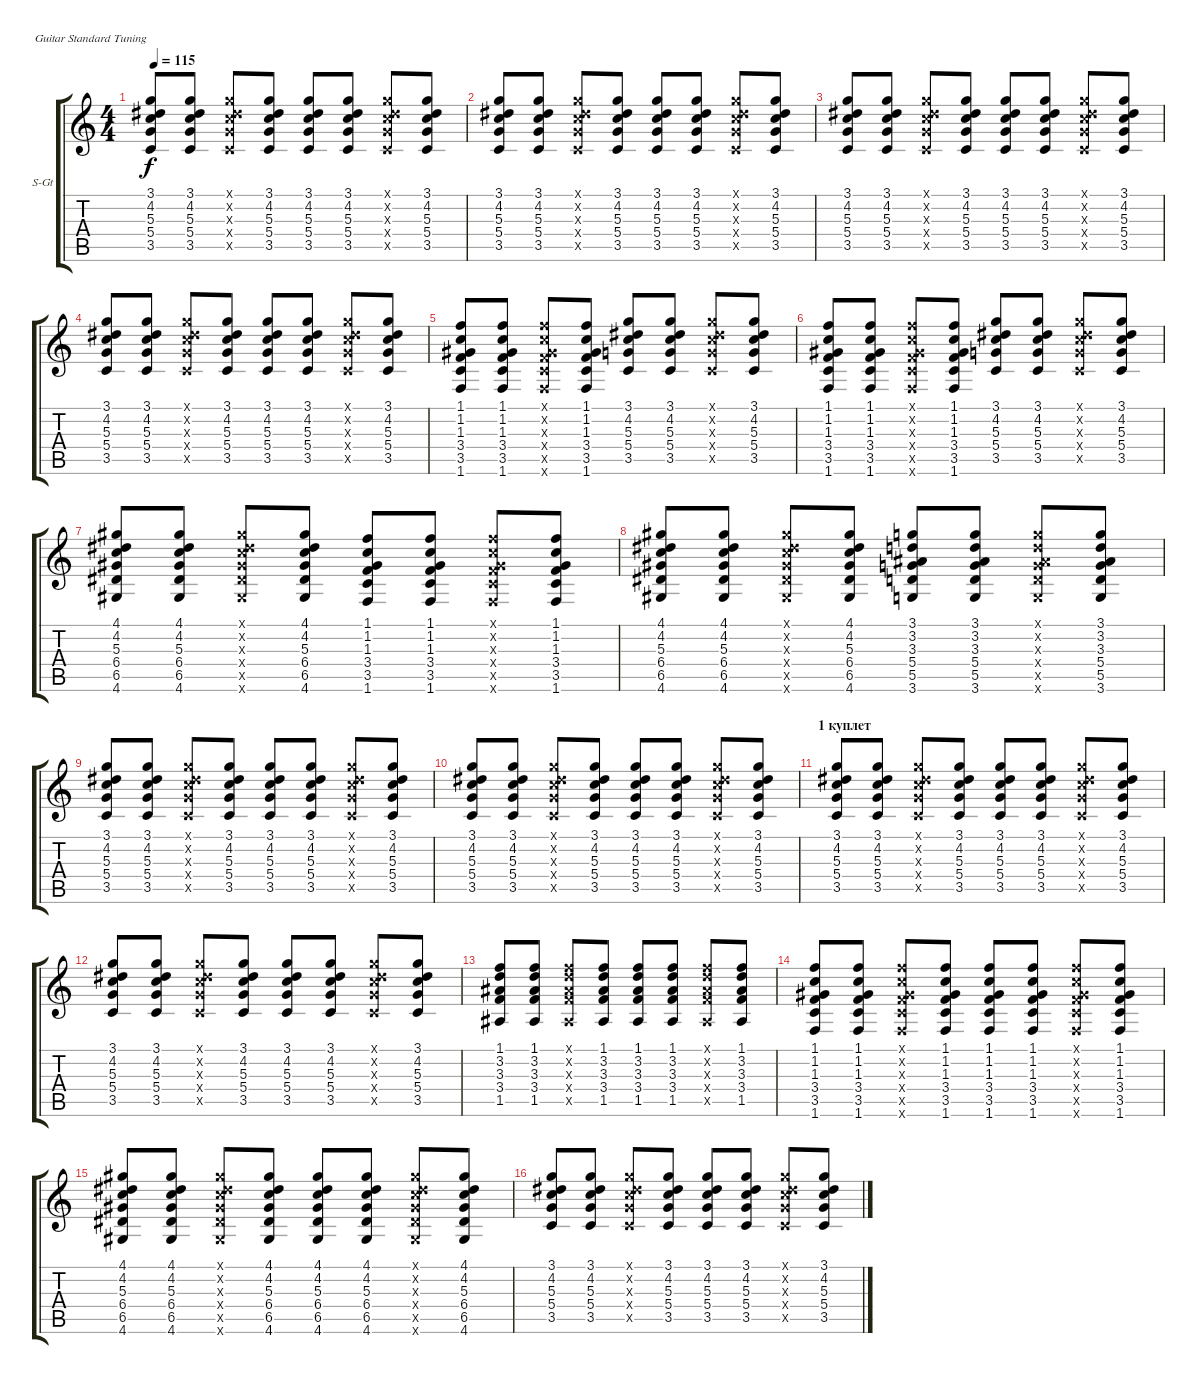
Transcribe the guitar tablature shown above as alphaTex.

\defaultSystemsLayout 4
\bracketExtendMode groupsimilarinstruments
\firstSystemTrackNameOrientation horizontal
\otherSystemsTrackNameOrientation horizontal
\track ("Steel Guitar" "S-Gt") {instrument acousticguitarsteel}
\staff {score tabs}
\tuning (E4 B3 G3 D3 A2 E2)
\ts (4 4)
\tempo 115
\clef g2
\scale
0.485477
\ks c
(3.5 3.1 5.3 5.4 4.2).8{dy f instrument acousticguitarsteel} (3.5 3.1 4.2 5.3 5.4).8 (3.5{x} 3.1{x} 4.2{x} 5.3{x} 5.4{x}).8 (3.5 3.1 4.2 5.3 5.4).8 (3.5 3.1 4.2 5.3 5.4).8 (3.5 3.1 4.2 5.3 5.4).8 (3.5{x} 3.1{x} 4.2{x} 5.3{x} 5.4{x}).8 (3.5 3.1 4.2 5.3 5.4).8 |
\scale
0.257261 (3.5 3.1 5.3 5.4 4.2).8 (3.5 3.1 4.2 5.3 5.4).8 (3.5{x} 3.1{x} 4.2{x} 5.3{x} 5.4{x}).8 (3.5 3.1 4.2 5.3 5.4).8 (3.5 3.1 4.2 5.3 5.4).8 (3.5 3.1 4.2 5.3 5.4).8 (3.5{x} 3.1{x} 4.2{x} 5.3{x} 5.4{x}).8 (3.5 3.1 4.2 5.3 5.4).8 |
\scale
0.257261 (3.5 3.1 5.3 5.4 4.2).8 (3.5 3.1 4.2 5.3 5.4).8 (3.5{x} 3.1{x} 4.2{x} 5.3{x} 5.4{x}).8 (3.5 3.1 4.2 5.3 5.4).8 (3.5 3.1 4.2 5.3 5.4).8 (3.5 3.1 4.2 5.3 5.4).8 (3.5{x} 3.1{x} 4.2{x} 5.3{x} 5.4{x}).8 (3.5 3.1 4.2 5.3 5.4).8 |
\scale
0.333333 (3.5 3.1 5.3 5.4 4.2).8 (3.5 3.1 4.2 5.3 5.4).8 (3.5{x} 3.1{x} 4.2{x} 5.3{x} 5.4{x}).8 (3.5 3.1 4.2 5.3 5.4).8 (3.5 3.1 4.2 5.3 5.4).8 (3.5 3.1 4.2 5.3 5.4).8 (3.5{x} 3.1{x} 4.2{x} 5.3{x} 5.4{x}).8 (3.5 3.1 4.2 5.3 5.4).8 |
\scale
0.333333 (1.6 1.1 1.2 1.3 3.4 3.5).8 (1.6 1.1 1.2 1.3 3.4 3.5).8 (1.6{x} 1.1{x} 1.2{x} 1.3{x} 3.4{x} 3.5{x}).8 (1.6 1.1 1.2 1.3 3.4 3.5).8 (3.5 3.1 5.3 5.4 4.2).8 (3.5 3.1 4.2 5.3 5.4).8 (3.5{x} 3.1{x} 4.2{x} 5.3{x} 5.4{x}).8 (3.5 3.1 4.2 5.3 5.4).8 |
\scale
0.333333 (1.6 1.1 1.2 1.3 3.4 3.5).8 (1.6 1.1 1.2 1.3 3.4 3.5).8 (1.6{x} 1.1{x} 1.2{x} 1.3{x} 3.4{x} 3.5{x}).8 (1.6 1.1 1.2 1.3 3.4 3.5).8 (3.5 3.1 5.3 5.4 4.2).8 (3.5 3.1 4.2 5.3 5.4).8 (3.5{x} 3.1{x} 4.2{x} 5.3{x} 5.4{x}).8 (3.5 3.1 4.2 5.3 5.4).8 |
\scale
0.333333 (4.6 4.1 4.2 5.3 6.4 6.5).8 (4.6 4.1 4.2 5.3 6.4 6.5).8 (4.6{x} 4.1{x} 4.2{x} 5.3{x} 6.4{x} 6.5{x}).8 (4.6 4.1 4.2 5.3 6.4 6.5).8 (1.6 1.1 1.2 1.3 3.4 3.5).8 (1.6 1.1 1.2 1.3 3.4 3.5).8 (1.6{x} 1.1{x} 1.2{x} 1.3{x} 3.4{x} 3.5{x}).8 (1.6 1.1 1.2 1.3 3.4 3.5).8 |
\scale
0.333333 (4.6 4.1 4.2 5.3 6.4 6.5).8 (4.6 4.1 4.2 5.3 6.4 6.5).8 (4.6{x} 4.1{x} 4.2{x} 5.3{x} 6.4{x} 6.5{x}).8 (4.6 4.1 4.2 5.3 6.4 6.5).8 (3.6 3.1 3.2 3.3 5.4 5.5).8 (3.6 3.1 3.2 3.3 5.4 5.5).8 (3.6{x} 3.1{x} 3.2{x} 3.3{x} 5.4{x} 5.5{x}).8 (3.6 3.1 3.2 3.3 5.4 5.5).8 |
\scale
0.333333 (3.5 3.1 5.3 5.4 4.2).8 (3.5 3.1 4.2 5.3 5.4).8 (3.5{x} 3.1{x} 4.2{x} 5.3{x} 5.4{x}).8 (3.5 3.1 4.2 5.3 5.4).8 (3.5 3.1 4.2 5.3 5.4).8 (3.5 3.1 4.2 5.3 5.4).8 (3.5{x} 3.1{x} 4.2{x} 5.3{x} 5.4{x}).8 (3.5 3.1 4.2 5.3 5.4).8 |
(3.5 3.1 5.3 5.4 4.2).8 (3.5 3.1 4.2 5.3 5.4).8 (3.5{x} 3.1{x} 4.2{x} 5.3{x} 5.4{x}).8 (3.5 3.1 4.2 5.3 5.4).8 (3.5 3.1 4.2 5.3 5.4).8 (3.5 3.1 4.2 5.3 5.4).8 (3.5{x} 3.1{x} 4.2{x} 5.3{x} 5.4{x}).8 (3.5 3.1 4.2 5.3 5.4).8 |
\section ("" "1 куплет")
(3.5 3.1 5.3 5.4 4.2).8 (3.5 3.1 4.2 5.3 5.4).8 (3.5{x} 3.1{x} 4.2{x} 5.3{x} 5.4{x}).8 (3.5 3.1 4.2 5.3 5.4).8 (3.5 3.1 4.2 5.3 5.4).8 (3.5 3.1 4.2 5.3 5.4).8 (3.5{x} 3.1{x} 4.2{x} 5.3{x} 5.4{x}).8 (3.5 3.1 4.2 5.3 5.4).8 |
(3.5 3.1 5.3 5.4 4.2).8 (3.5 3.1 4.2 5.3 5.4).8 (3.5{x} 3.1{x} 4.2{x} 5.3{x} 5.4{x}).8 (3.5 3.1 4.2 5.3 5.4).8 (3.5 3.1 4.2 5.3 5.4).8 (3.5 3.1 4.2 5.3 5.4).8 (3.5{x} 3.1{x} 4.2{x} 5.3{x} 5.4{x}).8 (3.5 3.1 4.2 5.3 5.4).8 |
(1.5 1.1 3.2 3.3 3.4).8 (1.5 1.1 3.2 3.3 3.4).8 (1.5{x} 1.1{x} 3.2{x} 3.3{x} 3.4{x}).8 (1.5 1.1 3.2 3.3 3.4).8 (1.5 1.1 3.2 3.3 3.4).8 (1.5 1.1 3.2 3.3 3.4).8 (1.5{x} 1.1{x} 3.2{x} 3.3{x} 3.4{x}).8 (1.5 1.1 3.2 3.3 3.4).8 |
(1.6 1.1 1.2 1.3 3.4 3.5).8 (1.6 1.1 1.2 1.3 3.4 3.5).8 (1.6{x} 1.1{x} 1.2{x} 1.3{x} 3.4{x} 3.5{x}).8 (1.6 1.1 1.2 1.3 3.4 3.5).8 (1.6 1.1 1.2 1.3 3.4 3.5).8 (1.6 1.1 1.2 1.3 3.4 3.5).8 (1.6{x} 1.1{x} 1.2{x} 1.3{x} 3.4{x} 3.5{x}).8 (1.6 1.1 1.2 1.3 3.4 3.5).8 |
(4.6 4.1 4.2 5.3 6.4 6.5).8 (4.6 4.1 4.2 5.3 6.4 6.5).8 (4.6{x} 4.1{x} 4.2{x} 5.3{x} 6.4{x} 6.5{x}).8 (4.6 4.1 4.2 5.3 6.4 6.5).8 (4.6 4.1 4.2 5.3 6.4 6.5).8 (4.6 4.1 4.2 5.3 6.4 6.5).8 (4.6{x} 4.1{x} 4.2{x} 5.3{x} 6.4{x} 6.5{x}).8 (4.6 4.1 4.2 5.3 6.4 6.5).8 |
(3.5 3.1 5.3 5.4 4.2).8 (3.5 3.1 4.2 5.3 5.4).8 (3.5{x} 3.1{x} 4.2{x} 5.3{x} 5.4{x}).8 (3.5 3.1 4.2 5.3 5.4).8 (3.5 3.1 4.2 5.3 5.4).8 (3.5 3.1 4.2 5.3 5.4).8 (3.5{x} 3.1{x} 4.2{x} 5.3{x} 5.4{x}).8 (3.5 3.1 4.2 5.3 5.4).8
